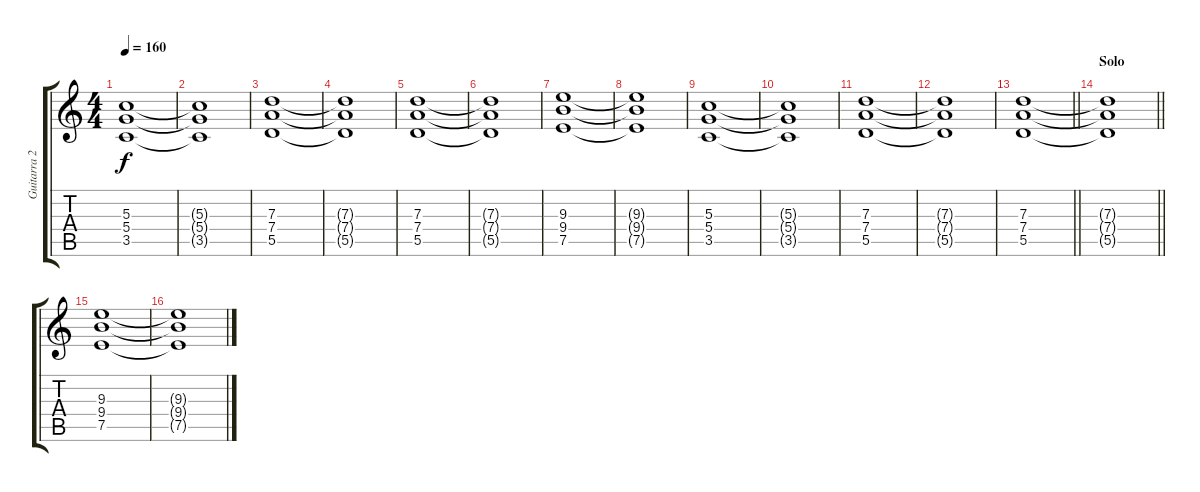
\track ("Guitarra 2" "Guitarra 2") {instrument distortionguitar}
\staff {score tabs}
\tuning (E4 B3 G3 D3 A2 E2) {hide}
\ts (4 4)
\tempo 160
\clef g2
\ks c
(5.3 5.4 3.5).1{dy f} |
(5.3{t} 5.4{t} 3.5{t}).1 |
(7.3 7.4 5.5).1 |
(7.3{t} 7.4{t} 5.5{t}).1 |
(7.3 7.4 5.5).1 |
(7.3{t} 7.4{t} 5.5{t}).1 |
(9.3 9.4 7.5).1 |
(9.3{t} 9.4{t} 7.5{t}).1 |
(5.3 5.4 3.5).1 |
(5.3{t} 5.4{t} 3.5{t}).1 |
(7.3 7.4 5.5).1 |
(7.3{t} 7.4{t} 5.5{t}).1 |
\barLineRight lightlight
(7.3 7.4 5.5).1 |
\section ("" "Solo")
\barLineRight lightlight
(7.3{t} 7.4{t} 5.5{t}).1 |
(9.3 9.4 7.5).1 |
(9.3{t} 9.4{t} 7.5{t}).1
